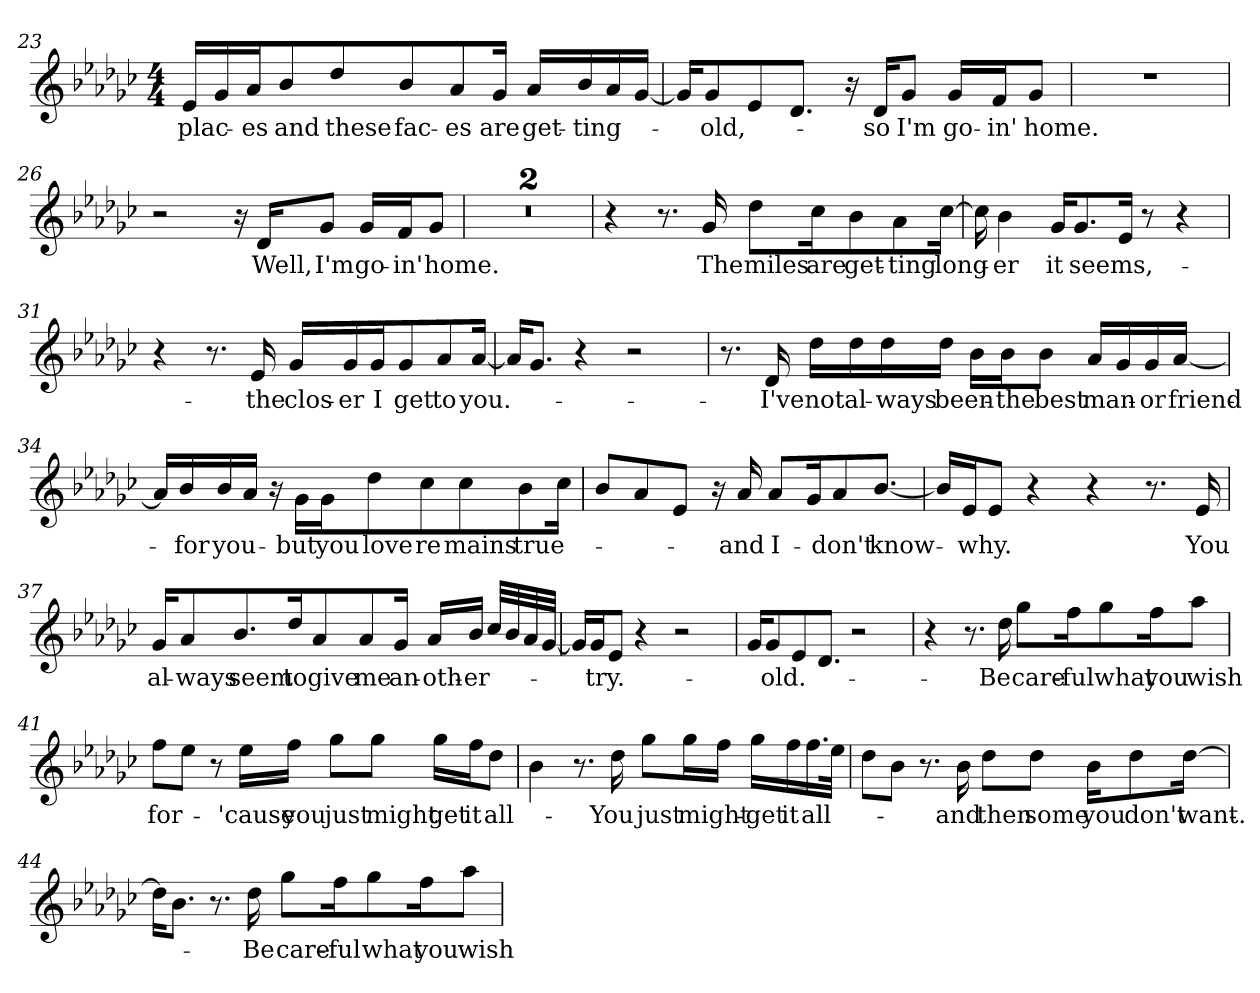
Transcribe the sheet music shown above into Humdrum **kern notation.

**kern	**text
*part1	*part1
*staff1	*staff1
*clefG2	*
*k[b-e-a-d-g-c-]	*
*G-:	*
*M4/4	*
=23	=23
16e-/LL	plac-
16g-/	.
16a-/J	-es
8b-/	and
8dd-/	these
8b-/	fac-
8a-/	-es
16g-/Jk	are
16a-/LL	get-
16b-/	-ting-
16a-/	.
[16g-/JJ	.
=24	=24
16g-/KL]	.
8g-/	-old,-
8e-/	.
8.d-/J	.
16r	.
16d-/KL	-so
8g-/J	I'm
16g-/LL	go-
16f/J	-in'
8g-/J	home.
!!LO:LB:g=z
=25	=25
1r	.
=26	=26
2r	.
16r	.
16d-/KL	Well,
8g-/J	I'm
16g-/LL	go-
16f/J	-in'
8g-/J	home.
=27	=27
1r	.
=28	=28
1r	.
=29	=29
4r	.
8.r	.
16g-/	The
8dd-\L	miles
16cc-\K	are
8b-\	get-
8a-\	-ting
[16cc-\Jk	long-
=30	=30
16cc-\]	.
4b-\	-er
16g-/KL	it
8.g-/	seems,-
16e-/Jk	.
8r	.
4r	.
!!LO:LB:g=z
=31	=31
4r	.
8.r	.
16e-/	the
16g-/LL	clos-
16g-/	-er
16g-/J	I
8g-/	get
8a-/	to
[16a-/Jk	you.-
=32	=32
16a-/KL]	.
8.g-/J	.
4r	.
2r	.
=33	=33
8.r	.
16d-/	I've
16dd-\LL	not
16dd-\	al-
16dd-\	-ways
16dd-\JJ	been-
16b-\LL	.
16b-\J	-the
8b-\J	best
16a-/LL	man-
16g-/	.
16g-/	-or
[16a-/JJ	friend-
!!LO:LB:g=z
=34	=34
16a-/LL]	.
16b-/	-for
16b-/	you-
16a-/JJ	.
16r	.
16g-\LL	-but
16g-\J	you
8dd-\	love
8cc-\	re
8cc-\	mains
8b-\	true-
16cc-\Jk	.
=35	=35
8b-/L	.
8a-/	.
8e-/J	.
16r	.
16a-/	-and
8a-/L	I-
16g-/K	.
8a-/	don't
[8.b-/J	know-
=36	=36
16b-/LL]	.
16e-/J	-why.
8e-/J	.
4r	.
4r	.
8.r	.
16e-/	You
!!LO:PB:g=z
=37	=37
16g-/KL	al-
8a-/	-ways
8.b-/	seem
16dd-/K	to
8a-/	give
8a-/	me
16g-/Jk	an-
16a-/LL	-oth-
16b-/JJ	-er-
32cc-/LLL	.
32b-/	.
32a-/	.
[32g-/JJJ	.
=38	=38
16g-/LL]	.
16g-/J	-try.-
8e-/J	.
4r	.
2r	.
!!LO:LB:g=z
=39	=39
16g-/KL	.
8g-/	old.-
8e-/	.
8.d-/J	.
2r	.
=40	=40
4r	.
8.r	.
16dd-\	Be
8gg-\L	care-
16ff\K	-ful
8gg-\	what
16ff\K	you
8aa-\J	wish
=41	=41
8ff\L	for-
8ee-\J	.
8r	.
16ee-\LL	-'cause
16ff\JJ	you
8gg-\L	just
8gg-\J	might
16gg-\LL	get
16ff\J	it
8dd-\J	all-
!!LO:LB:g=z
=42	=42
4b-\	.
8.r	.
16dd-\	-You
8gg-\L	just
16gg-\L	might-
16ff\JJ	.
16gg-\LL	-get
16ff\	it
16.ff\	all-
32ee-\JJk	.
=43	=43
8dd-\L	.
8b-\J	.
8.r	.
16b-\	-and
8dd-\L	then
8dd-\J	some
16b-\KL	you
8dd-\	don't
[16dd-\Jk	want.-
!!LO:LB:g=z
=44	=44
16dd-\KL]	.
8.b-\J	.
8.r	.
16dd-\	-Be
8gg-\L	care-
16ff\K	-ful
8gg-\	what
16ff\K	you
8aa-\J	wish
=	=
*-	*-
